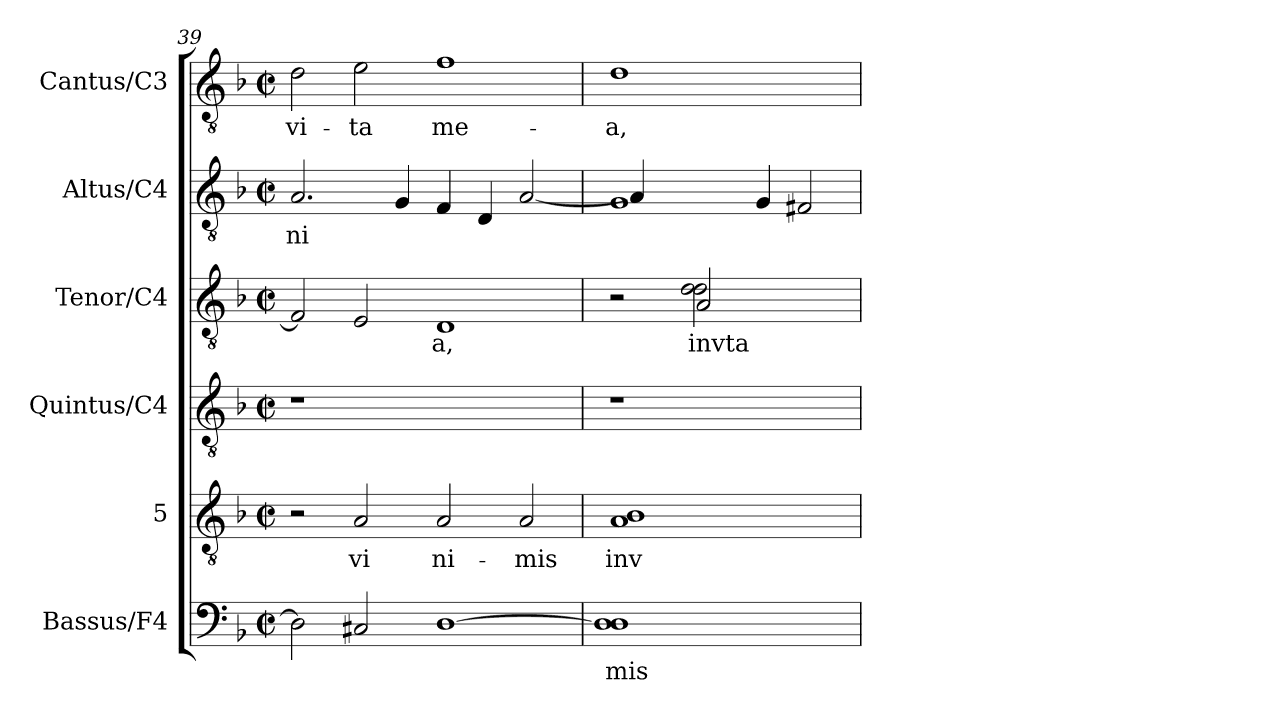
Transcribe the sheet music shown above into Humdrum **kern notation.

**kern	**text	**kern	**text	**kern	**kern	**text	**kern	**text	**kern	**text
*part6	*part6	*part5	*part5	*part4	*part3	*part3	*part2	*part2	*part1	*part1
*staff6	*staff6	*staff5	*staff5	*staff4	*staff3	*staff3	*staff2	*staff2	*staff1	*staff1
*I"Bassus/F4	*	*I"5	*	*I"Quintus/C4	*I"Tenor/C4	*	*I"Altus/C4	*	*I"Cantus/C3	*
*I'B	*	*	*	*	*I'T	*	*I'A	*	*I'C	*
*clefF4	*	*clefGv2	*	*clefGv2	*clefGv2	*	*clefGv2	*	*clefGv2	*
*k[b-]	*	*k[b-]	*	*k[b-]	*k[b-]	*	*k[b-]	*	*k[b-]	*
*F:	*	*F:	*	*F:	*F:	*	*F:	*	*F:	*
*M2/2	*	*M2/2	*	*M2/2	*M2/2	*	*M2/2	*	*M2/2	*
*met(c|)	*	*met(c|)	*	*met(c|)	*met(c|)	*	*met(c|)	*	*met(c|)	*
=39	=39	=39	=39	=39	=39	=39	=39	=39	=39	=39
!	!LO:LY:b:cj	!	!	!	!	!LO:LY:b:cj	!	!LO:LY:b:cj	!	!LO:LY:b:cj
2D\]	--	2r	.	1r	2F/]	--	2.A/	ni-	2d\	vi-
!	!LO:LY:b:cj	!	!LO:LY:b:cj	!	!	!LO:LY:b:cj	!	!	!	!LO:LY:b:cj
2C#X/	--	2A/	-vi	.	2E/	--	.	.	2e\	-ta
!	!	!	!	!	!	!	!	!LO:LY:b:cj	!	!
.	.	.	.	.	.	.	4G/	--	.	.
!	!LO:LY:b:cj	!	!LO:LY:b:cj	!	!	!LO:LY:b:cj	!	!LO:LY:b:cj	!	!LO:LY:b:cj
[>1D	--	2A/	ni-	1ryy	1D	-a,	4F/	--	1f	me-
!	!	!	!	!	!	!	!	!LO:LY:b:cj	!	!
.	.	.	.	.	.	.	4D/	--	.	.
!	!	!	!LO:LY:b:cj	!	!	!	!	!LO:LY:b:cj	!	!
.	.	2A/	-mis	.	.	.	[<2A/	--	.	.
=40	=40	=40	=40	=40	=40	=40	=40	=40	=40	=40
!	!LO:LY:b:cj	!	!LO:LY:b:cj	!	!	!	!	!LO:LY:b:cj	!	!LO:LY:b:cj
*	*	*	*	*	*^	*	*^	*	*	*
1D] 1D	-mis	1B- 1A	inv	1r	2r	2ryy	.	1G	4A/]	--	1d	-a,
.	.	.	.	.	.	.	.	.	1.ryy	.	.	.
!	!	!	!	!	!	!	!LO:LY:b:cj	!	!	!	!	!
.	.	.	.	.	2d\ 2d\	2A/	invta	.	.	.	.	.
!	!	!	!	!	!	!	!	!	!	!LO:LY:b:cj	!	!
2.ryy	.	2.ryy	.	2.ryy	2.ryy	2.ryy	.	4G/	.	--	2.ryy	.
!	!	!	!	!	!	!	!	!	!	!LO:LY:b:cj	!	!
.	.	.	.	.	.	.	.	2F#X/	.	--	.	.
*	*	*	*	*	*v	*v	*	*	*	*	*	*
*	*	*	*	*	*	*	*v	*v	*	*	*
=	=	=	=	=	=	=	=	=	=	=
*-	*-	*-	*-	*-	*-	*-	*-	*-	*-	*-
